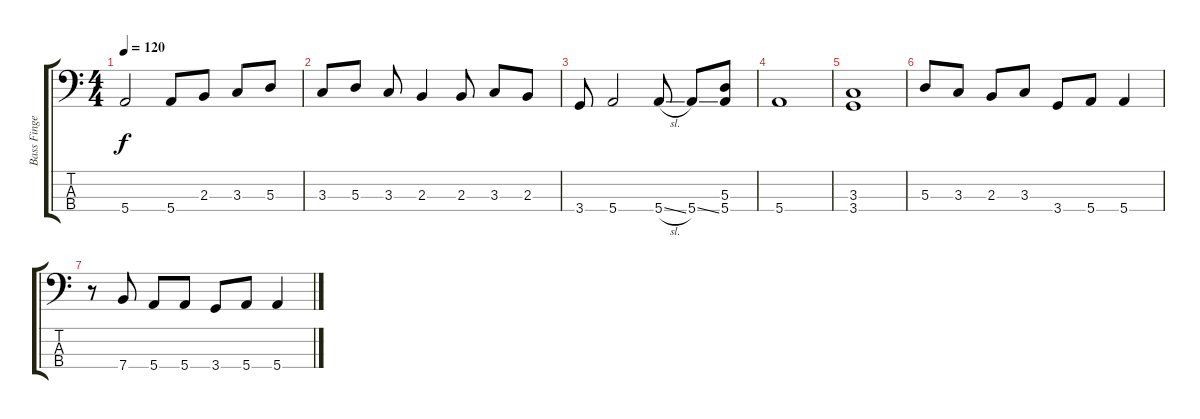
\track ("Bass Finger" "Bass Finge") {instrument electricbasspick}
\staff {score tabs}
\tuning (G2 D2 A1 E1) {hide}
\ts (4 4)
\tempo 120
\clef f4
\ks c
5.4.2{dy f} 5.4.8 2.3.8 3.3.8 5.3.8 |
3.3.8 5.3.8 3.3.8 2.3.4 2.3.8 3.3.8 2.3.8 |
3.4.8 5.4.2 5.4{sl}.8 5.4{ss}.8 (5.3 5.4).8 |
5.4.1 |
(3.3 3.4).1 |
5.3.8 3.3.8 2.3.8 3.3.8 3.4.8 5.4.8 5.4.4 |
r.8 7.4.8 5.4.8 5.4.8 3.4.8 5.4.8 5.4.4
